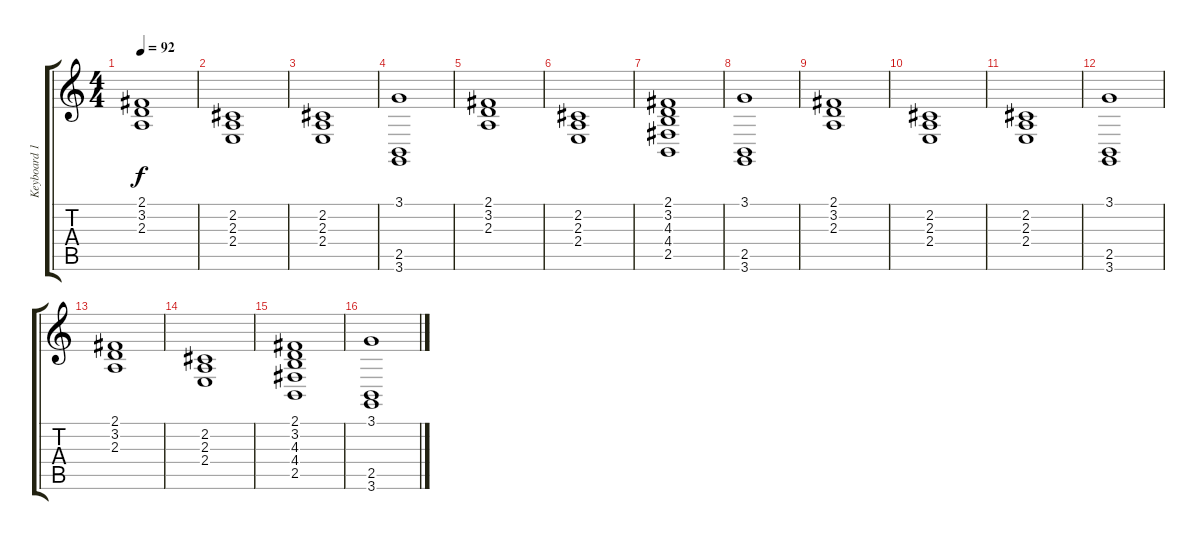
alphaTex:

\track ("Keyboard 1" "Keyboard 1") {instrument acousticgrandpiano}
\staff {score tabs}
\tuning (E4 B3 G3 D3 A2 E2) {hide}
\ts (4 4)
\tempo 92
\clef g2
\ks c
(2.1 3.2 2.3).1{dy f} |
(2.2 2.3 2.4).1 |
(2.2 2.3 2.4).1 |
(3.1 2.5 3.6).1 |
(2.1 3.2 2.3).1 |
(2.2 2.3 2.4).1 |
(2.1 3.2 4.3 4.4 2.5).1 |
(3.1 2.5 3.6).1 |
(2.1 3.2 2.3).1 |
(2.2 2.3 2.4).1 |
(2.2 2.3 2.4).1 |
(3.1 2.5 3.6).1 |
(2.1 3.2 2.3).1 |
(2.2 2.3 2.4).1 |
(2.1 3.2 4.3 4.4 2.5).1 |
(3.1 2.5 3.6).1
